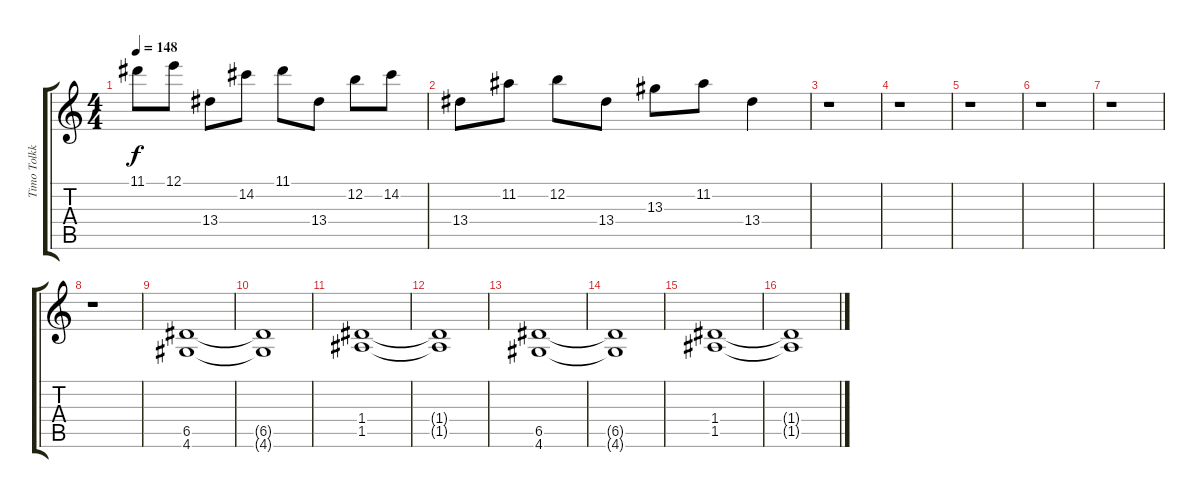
\track ("Timo Tolkki" "Timo Tolkk") {instrument overdrivenguitar}
\staff {score tabs}
\tuning (E4 B3 G3 D3 A2 E2) {hide}
\ts (4 4)
\tempo 148
\clef g2
\ks c
11.1.8{dy f} 12.1.8 13.4.8 14.2.8 11.1.8 13.4.8 12.2.8 14.2.8 |
13.4.8 11.2.8 12.2.8 13.4.8 13.3.8 11.2.8 13.4.4 |
r.1{instrument overdrivenguitar} |
r.1 |
r.1 |
r.1 |
r.1 |
r.1 |
(6.5 4.6).1 |
(6.5{t} 4.6{t}).1 |
(1.4 1.5).1 |
(1.4{t} 1.5{t}).1 |
(6.5 4.6).1 |
(6.5{t} 4.6{t}).1 |
(1.4 1.5).1 |
(1.4{t} 1.5{t}).1
